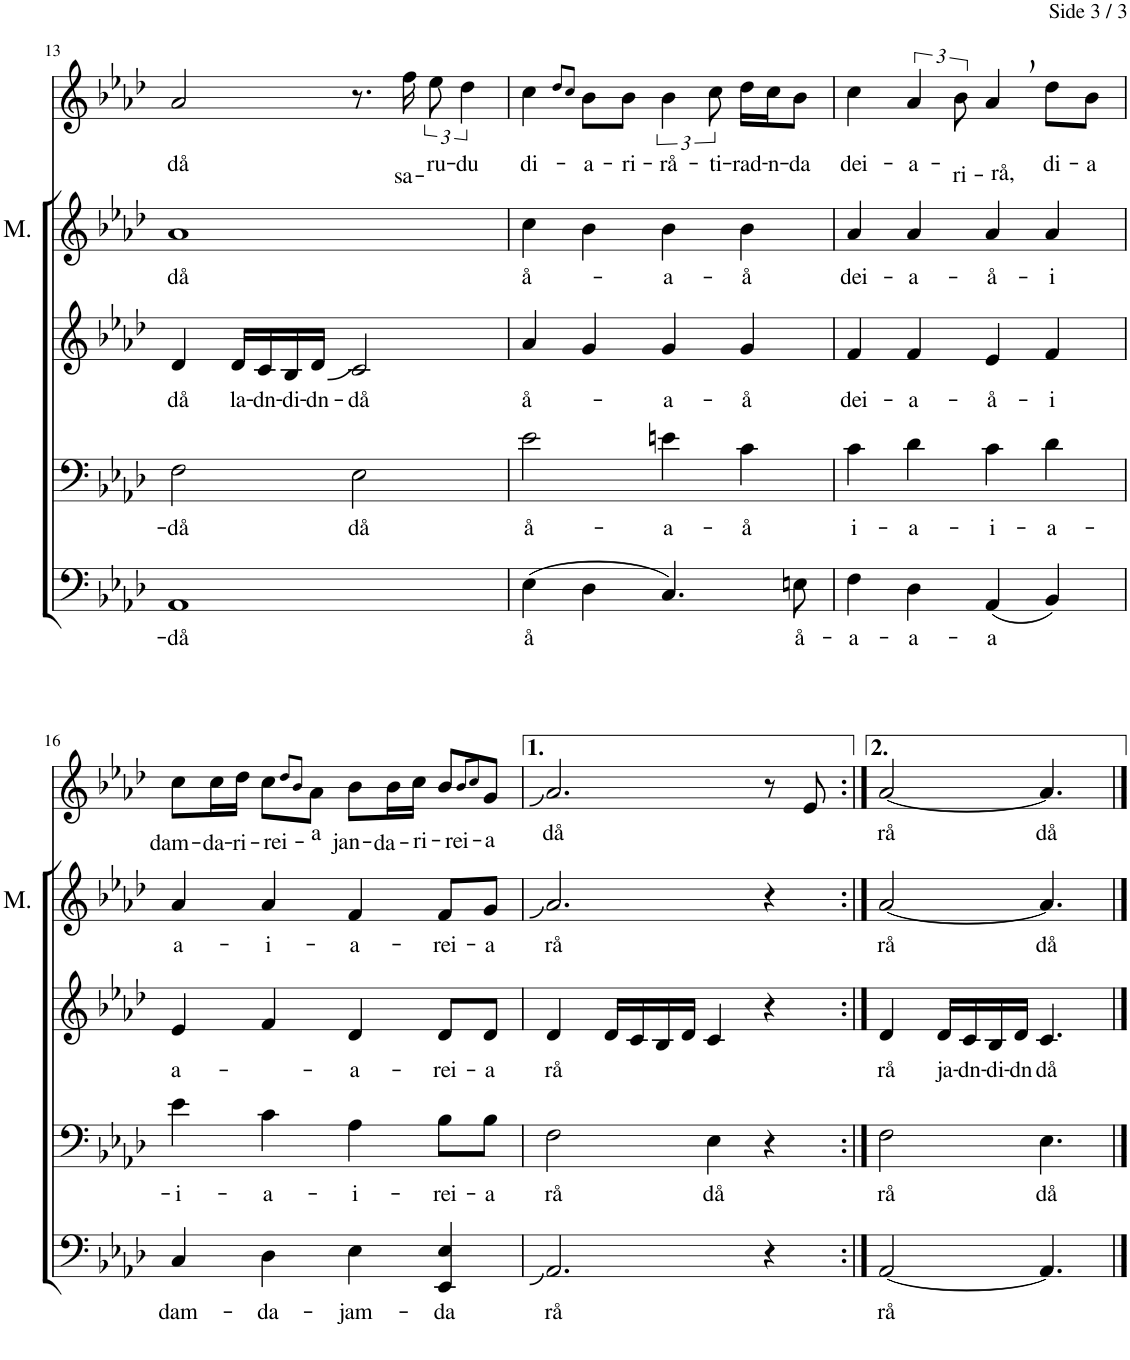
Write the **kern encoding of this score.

**kern	**text	**kern	**text	**kern	**text	**kern	**text	**kern	**text
*part5	*part5	*part4	*part4	*part3	*part3	*part2	*part2	*part1	*part1
*staff5	*staff5	*staff4	*staff4	*staff3	*staff3	*staff2	*staff2	*staff1	*staff1
*I"B	*	*I"T	*	*I"A	*	*I"Mezzo	*	*I"Solo eller S	*
*I'B	*	*I'T	*	*I'A	*	*I'M.	*	*	*
!!LO:PB:g=z
*clefF4	*	*clefF4	*	*clefG2	*	*clefG2	*	*clefG2	*
*k[b-e-a-d-]	*	*k[b-e-a-d-]	*	*k[b-e-a-d-]	*	*k[b-e-a-d-]	*	*k[b-e-a-d-]	*
*M4/4	*	*M4/4	*	*M4/4	*	*M4/4	*	*M4/4	*
=13	=13	=13	=13	=13	=13	=13	=13	=13	=13
!	!LO:LY:b	!	!LO:LY:b	!	!LO:LY:b	!	!LO:LY:b	!	!LO:LY:b
1AA-	-då	2F\	-då	4d-/	då	1a-	då	2a-/	då
!	!	!	!	!	!LO:LY:b	!	!	!	!
.	.	.	.	16d-/LL	la-	.	.	.	.
!	!	!	!	!	!LO:LY:b	!	!	!	!
.	.	.	.	16c/	-dn-	.	.	.	.
!	!	!	!	!	!LO:LY:b	!	!	!	!
.	.	.	.	16B-/	-di-	.	.	.	.
!	!	!	!	!	!LO:LY:b	!	!	!	!
.	.	.	.	16d-/JJ	-dn-	.	.	.	.
!	!	!	!LO:LY:b	!	!LO:LY:b	!	!	!	!
.	.	2E-\	då	2c/	-då	.	.	8.r	.
!	!	!	!	!	!	!	!	!	!LO:LY:b
.	.	.	.	.	.	.	.	16ff\	sa-
!	!	!	!	!	!	!	!	!	!LO:LY:b
.	.	.	.	.	.	.	.	12ee-\	-ru-
!	!	!	!	!	!	!	!	!	!LO:LY:b
.	.	.	.	.	.	.	.	6dd-\	-du
=14	=14	=14	=14	=14	=14	=14	=14	=14	=14
!	!LO:LY:b	!	!LO:LY:b	!	!LO:LY:b	!	!LO:LY:b	!	!LO:LY:b
(4E-\	å	2e-\	å-	4a-/	å-	4cc\	å-	4cc\	di-
.	.	.	.	.	.	.	.	8qdd-/L	.
.	.	.	.	.	.	.	.	8qcc/J	.
!	!	!	!	!	!	!	!	!	!LO:LY:b
4D-\	.	.	.	4g/	.	4b-\	.	8b-\L	-a-
!	!	!	!	!	!	!	!	!	!LO:LY:b
.	.	.	.	.	.	.	.	8b-\J	-ri-
!	!	!	!LO:LY:b	!	!LO:LY:b	!	!LO:LY:b	!	!LO:LY:b
4.C/)	.	4en\	-a-	4g/	-a-	4b-\	-a-	6b-\	-rå-
!	!	!	!	!	!	!	!	!	!LO:LY:b
.	.	.	.	.	.	.	.	12cc\	-ti-
!	!	!	!LO:LY:b	!	!LO:LY:b	!	!LO:LY:b	!	!LO:LY:b
.	.	4c\	-å	4g/	-å	4b-\	-å	16dd-\LL	-rad-
!	!	!	!	!	!	!	!	!	!LO:LY:b
.	.	.	.	.	.	.	.	16cc\J	-n-
!	!LO:LY:b	!	!	!	!	!	!	!	!LO:LY:b
8En\	å-	.	.	.	.	.	.	8b-\J	-da
=15	=15	=15	=15	=15	=15	=15	=15	=15	=15
!	!LO:LY:b	!	!LO:LY:b	!	!LO:LY:b	!	!LO:LY:b	!	!LO:LY:b
4F\	-a-	4c\	i-	4f/	dei-	4a-/	dei-	4cc\	dei-
!	!LO:LY:b	!	!LO:LY:b	!	!LO:LY:b	!	!LO:LY:b	!	!LO:LY:b
4D-\	-a-	4d-\	-a-	4f/	-a-	4a-/	-a-	6a-/	-a-
!	!	!	!	!	!	!	!	!	!LO:LY:b
.	.	.	.	.	.	.	.	12b-\	-ri-
!	!LO:LY:b	!	!LO:LY:b	!	!LO:LY:b	!	!LO:LY:b	!	!LO:LY:b
(4AA-/	-a	4c\	-i-	4e-/	-å-	4a-/	-å-	4a-,/	-rå,
!	!	!	!LO:LY:b	!	!LO:LY:b	!	!LO:LY:b	!	!LO:LY:b
4BB-/)	.	4d-\	-a-	4f/	-i	4a-/	-i	8dd-\L	di-
!	!	!	!	!	!	!	!	!	!LO:LY:b
.	.	.	.	.	.	.	.	8b-\J	-a
!!LO:LB:g=z
=16	=16	=16	=16	=16	=16	=16	=16	=16	=16
!	!LO:LY:b	!	!LO:LY:b	!	!LO:LY:b	!	!LO:LY:b	!	!LO:LY:b
4C/	dam-	4e-\	-i-	4e-/	a-	4a-/	a-	8cc\L	dam-
!	!	!	!	!	!	!	!	!	!LO:LY:b
.	.	.	.	.	.	.	.	16cc\L	-da-
!	!	!	!	!	!	!	!	!	!LO:LY:b
.	.	.	.	.	.	.	.	16dd-\JJ	-ri-
!	!LO:LY:b	!	!LO:LY:b	!	!	!	!LO:LY:b	!	!LO:LY:b
4D-\	-da-	4c\	-a-	4f/	.	4a-/	-i-	8cc\L	-rei-
.	.	.	.	.	.	.	.	8qdd-/L	.
.	.	.	.	.	.	.	.	8qb-/J	.
!	!	!	!	!	!	!	!	!	!LO:LY:b
.	.	.	.	.	.	.	.	8a-\J	-a
!	!LO:LY:b	!	!LO:LY:b	!	!LO:LY:b	!	!LO:LY:b	!	!LO:LY:b
4E-\	-jam-	4A-\	-i-	4d-/	-a-	4f/	-a-	8b-\L	jan-
!	!	!	!	!	!	!	!	!	!LO:LY:b
.	.	.	.	.	.	.	.	16b-\L	-da-
!	!	!	!	!	!	!	!	!	!LO:LY:b
.	.	.	.	.	.	.	.	16cc\JJ	-ri-
!	!LO:LY:b	!	!LO:LY:b	!	!LO:LY:b	!	!LO:LY:b	!	!LO:LY:b
4EE-/ 4E-/	-da	8B-\L	-rei-	8d-/L	-rei-	8f/L	-rei-	8b-/L	-rei-
.	.	.	.	.	.	.	.	8qb-/L	.
.	.	.	.	.	.	.	.	8qcc/J	.
!	!	!	!LO:LY:b	!	!LO:LY:b	!	!LO:LY:b	!	!LO:LY:b
.	.	8B-\J	-a	8d-/J	-a	8g/J	-a	8g/J	-a
=17	=17	=17	=17	=17	=17	=17	=17	=17	=17
!	!LO:LY:b	!	!LO:LY:b	!	!LO:LY:b	!	!LO:LY:b	!	!LO:LY:b
2.AA-/	rå	2F\	rå	4d-/	rå	2.a-/	rå	2.a-/	då
.	.	.	.	16d-/LL	.	.	.	.	.
.	.	.	.	16c/	.	.	.	.	.
.	.	.	.	16B-/	.	.	.	.	.
.	.	.	.	16d-/JJ	.	.	.	.	.
!	!	!	!LO:LY:b	!	!	!	!	!	!
.	.	4E-\	då	4c/	.	.	.	.	.
4r	.	4r	.	4r	.	4r	.	8r	.
.	.	.	.	.	.	.	.	8e-/	.
=18:|!	=18:|!	=18:|!	=18:|!	=18:|!	=18:|!	=18:|!	=18:|!	=18:|!	=18:|!
!	!LO:LY:b	!	!LO:LY:b	!	!LO:LY:b	!	!LO:LY:b	!	!LO:LY:b
[2AA-/	rå	2F\	rå	4d-/	rå	[2a-/	rå	[2a-/	rå
!	!	!	!	!	!LO:LY:b	!	!	!	!
.	.	.	.	16d-/LL	ja-	.	.	.	.
!	!	!	!	!	!LO:LY:b	!	!	!	!
.	.	.	.	16c/	-dn-	.	.	.	.
!	!	!	!	!	!LO:LY:b	!	!	!	!
.	.	.	.	16B-/	-di-	.	.	.	.
!	!	!	!	!	!LO:LY:b	!	!	!	!
.	.	.	.	16d-/JJ	-dn	.	.	.	.
!	!	!	!LO:LY:b	!	!LO:LY:b	!	!LO:LY:b	!	!LO:LY:b
4.AA-/]	.	4.E-\	då	4.c/	då	4.a-/]	då	4.a-/]	då
==	==	==	==	==	==	==	==	==	==
*-	*-	*-	*-	*-	*-	*-	*-	*-	*-
